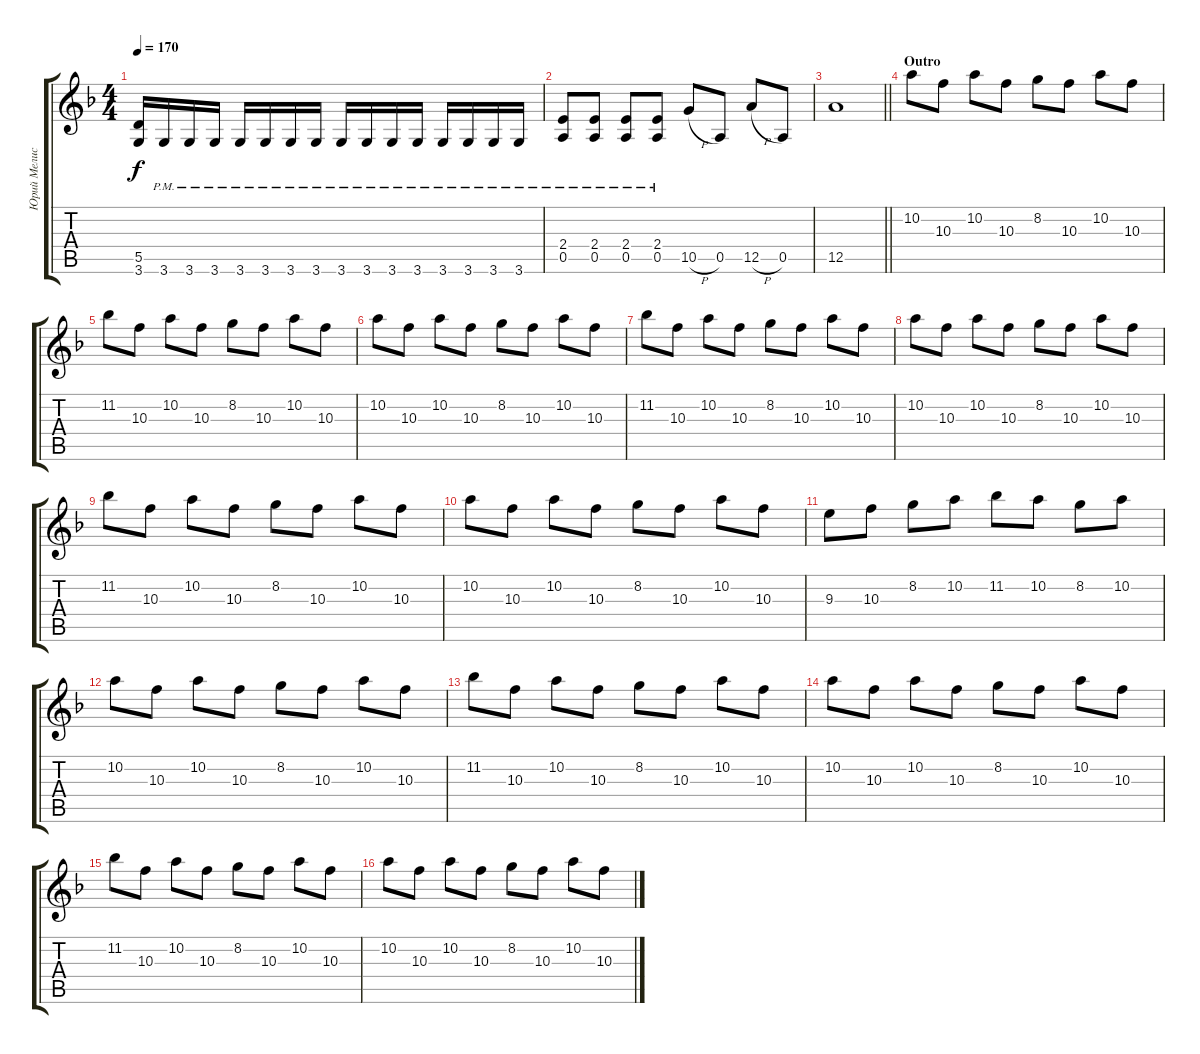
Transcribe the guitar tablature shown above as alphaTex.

\track ("Юрий Мелисов" "Юрий Мелис") {instrument distortionguitar}
\staff {score tabs}
\tuning (E4 B3 G3 D3 A2 E2) {hide}
\ts (4 4)
\tempo 170
\clef g2
\ks f
(5.5 3.6).16{dy f} 3.6{pm}.16 3.6{pm}.16 3.6{pm}.16 3.6{pm}.16 3.6{pm}.16 3.6{pm}.16 3.6{pm}.16 3.6{pm}.16 3.6{pm}.16 3.6{pm}.16 3.6{pm}.16 3.6{pm}.16 3.6{pm}.16 3.6{pm}.16 3.6{pm}.16 |
(2.4{pm} 0.5{pm}).8 (2.4{pm} 0.5{pm}).8 (2.4{pm} 0.5{pm}).8 (2.4{pm} 0.5{pm}).8 10.5{h}.8 0.5.8 12.5{h}.8 0.5.8 |
\barLineRight lightlight
12.5.1 |
\section ("" "Outro")
10.2.8 10.3.8 10.2.8 10.3.8 8.2.8 10.3.8 10.2.8 10.3.8 |
11.2.8 10.3.8 10.2.8 10.3.8 8.2.8 10.3.8 10.2.8 10.3.8 |
10.2.8 10.3.8 10.2.8 10.3.8 8.2.8 10.3.8 10.2.8 10.3.8 |
11.2.8 10.3.8 10.2.8 10.3.8 8.2.8 10.3.8 10.2.8 10.3.8 |
10.2.8 10.3.8 10.2.8 10.3.8 8.2.8 10.3.8 10.2.8 10.3.8 |
11.2.8 10.3.8 10.2.8 10.3.8 8.2.8 10.3.8 10.2.8 10.3.8 |
10.2.8 10.3.8 10.2.8 10.3.8 8.2.8 10.3.8 10.2.8 10.3.8 |
9.3.8 10.3.8 8.2.8 10.2.8 11.2.8 10.2.8 8.2.8 10.2.8 |
10.2.8 10.3.8 10.2.8 10.3.8 8.2.8 10.3.8 10.2.8 10.3.8 |
11.2.8 10.3.8 10.2.8 10.3.8 8.2.8 10.3.8 10.2.8 10.3.8 |
10.2.8 10.3.8 10.2.8 10.3.8 8.2.8 10.3.8 10.2.8 10.3.8 |
11.2.8 10.3.8 10.2.8 10.3.8 8.2.8 10.3.8 10.2.8 10.3.8 |
10.2.8 10.3.8 10.2.8 10.3.8 8.2.8 10.3.8 10.2.8 10.3.8
